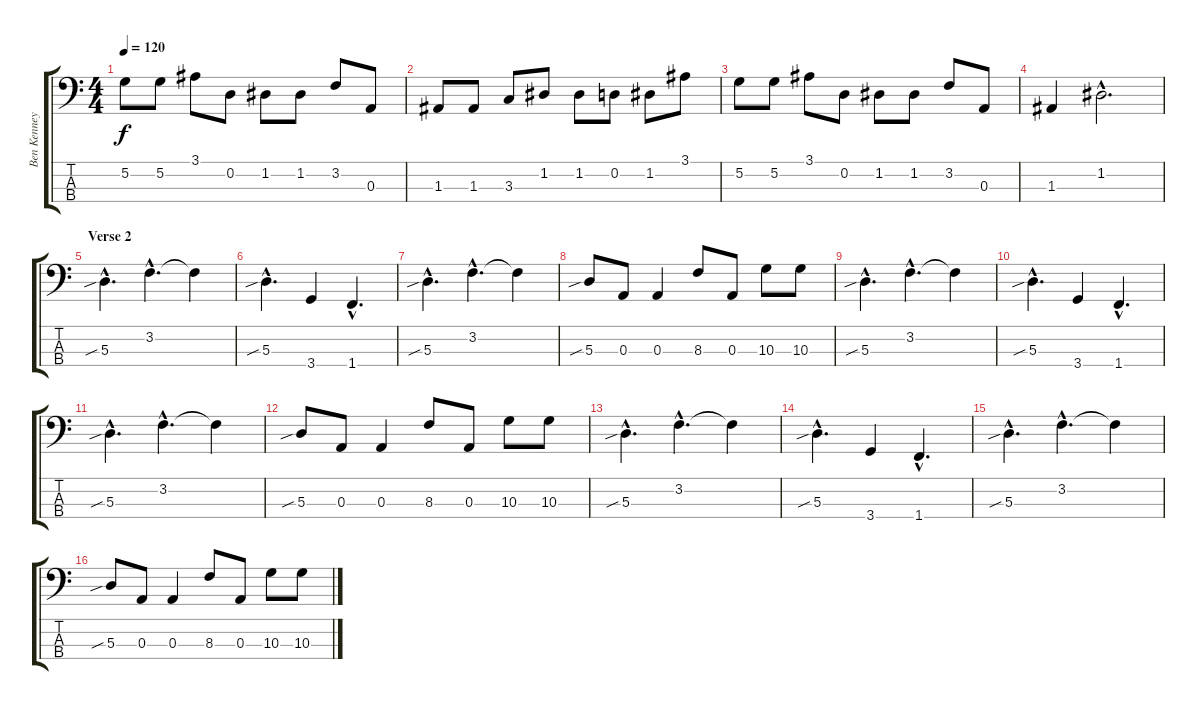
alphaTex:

\track ("Ben Kenney" "Ben Kenney") {instrument electricbassfinger}
\staff {score tabs}
\tuning (G2 D2 A1 E1) {hide}
\ts (4 4)
\tempo 120
\clef f4
\ks c
5.2.8{dy f} 5.2.8 3.1.8 0.2.8 1.2.8 1.2.8 3.2.8 0.3.8 |
1.3.8 1.3.8 3.3.8 1.2.8 1.2.8 0.2.8 1.2.8 3.1.8 |
5.2.8 5.2.8 3.1.8 0.2.8 1.2.8 1.2.8 3.2.8 0.3.8 |
1.3.4 1.2{hac}.2{d} |
\section ("" "Verse 2")
5.3{sib hac}.4{d} 3.2{hac}.4{d} 3.2{t}.4 |
5.3{sib hac}.4{d} 3.4.4 1.4{hac}.4{d} |
5.3{sib hac}.4{d} 3.2{hac}.4{d} 3.2{t}.4 |
5.3{sib}.8 0.3.8 0.3.4 8.3.8 0.3.8 10.3.8 10.3.8 |
5.3{sib hac}.4{d} 3.2{hac}.4{d} 3.2{t}.4 |
5.3{sib hac}.4{d} 3.4.4 1.4{hac}.4{d} |
5.3{sib hac}.4{d} 3.2{hac}.4{d} 3.2{t}.4 |
5.3{sib}.8 0.3.8 0.3.4 8.3.8 0.3.8 10.3.8 10.3.8 |
5.3{sib hac}.4{d} 3.2{hac}.4{d} 3.2{t}.4 |
5.3{sib hac}.4{d} 3.4.4 1.4{hac}.4{d} |
5.3{sib hac}.4{d} 3.2{hac}.4{d} 3.2{t}.4 |
5.3{sib}.8 0.3.8 0.3.4 8.3.8 0.3.8 10.3.8 10.3.8
